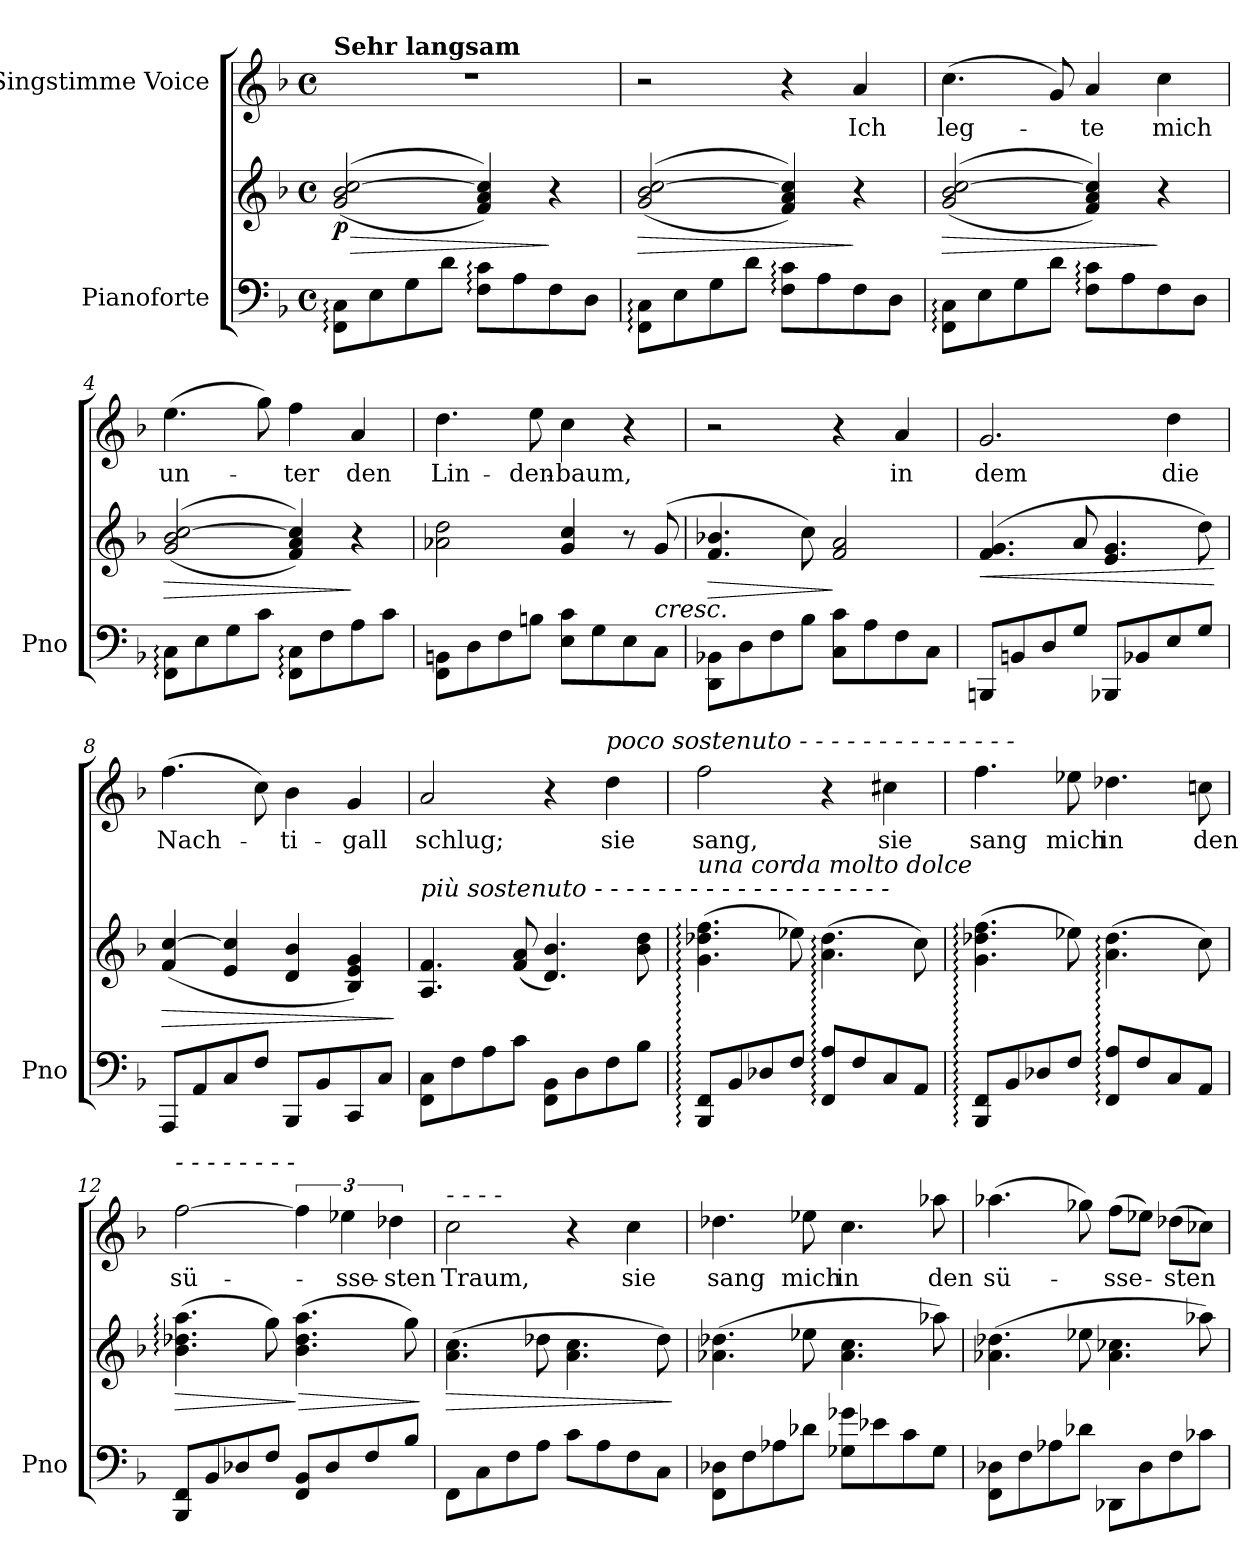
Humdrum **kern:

**kern	**kern	**dynam	**kern	**text
*part2	*part2	*part2	*part1	*part1
*staff3	*staff2	*staff2/3	*staff1	*staff1
*I"Pianoforte	*	*	*I"Singstimme Voice	*
*I'Pno	*	*	*	*
*clefF4	*clefG2	*	*clefG2	*
*k[b-]	*k[b-]	*	*k[b-]	*
*M4/4	*M4/4	*	*M4/4	*
*met(c)	*met(c)	*	*met(c)	*
=1	=1	=1	=1	=1
!	!	!	!LO:TX:a:B:t=Sehr langsam	!
!	!	!LO:HP:b	!	!
!	!	!LO:DY:n=1:b	!	!
8FF\:: 8C\::L	(<(<2g/ 2b-/ [2cc/	> p	1r	.
8E\	.	.	.	.
8G\	.	.	.	.
8d\J	.	.	.	.
8F\:: 8c\::L	4f/ 4a/ 4cc/]))	.	.	.
8A\	.	.	.	.
8F\	4r	]	.	.
8D\J	.	.	.	.
=2	=2	=2	=2	=2
!	!	!LO:HP:b	!	!
8FF\:: 8C\::L	(<(<2g/ 2b-/ [2cc/	>	2r	.
8E\	.	.	.	.
8G\	.	.	.	.
8d\J	.	.	.	.
8F\:: 8c\::L	4f/ 4a/ 4cc/]))	.	4r	.
8A\	.	.	.	.
8F\	4r	]	4a/	Ich
8D\J	.	.	.	.
=3	=3	=3	=3	=3
!	!	!LO:HP:b	!	!
8FF\:: 8C\::L	(<(<2g/ 2b-/ [2cc/	>	(4.cc\	leg-
8E\	.	.	.	.
8G\	.	.	.	.
8d\J	.	.	8g/)	.
8F\:: 8c\::L	4f/ 4a/ 4cc/]))	.	4a/	-te
8A\	.	.	.	.
8F\	4r	]	4cc\	mich
8D\J	.	.	.	.
=4	=4	=4	=4	=4
!	!	!LO:HP:b	!	!
8FF\:: 8C\::L	(<(<2g/ 2b-/ [2cc/	>	(4.ee\	un-
8E\	.	.	.	.
8G\	.	.	.	.
8c\J	.	.	8gg\)	.
8FF\:: 8C\::L	4f/ 4a/ 4cc/]))	.	4ff\	-ter
8F\	.	.	.	.
8A\	4r	]	4a/	den
8c\J	.	.	.	.
=5	=5	=5	=5	=5
8FF\ 8BBn\L	2a-X\ 2dd\	.	4.dd\	Lin-
8D\	.	.	.	.
8F\	.	.	.	.
8Bn\J	.	.	8ee\	-den-
8E\ 8c\L	4g/ 4cc/	.	4cc\	-baum,
8G\	.	.	.	.
8E\	8r	.	4r	.
!	!	!LO:HP:b	!	!
8C\J	(>8g/	<	.	.
=6	=6	=6	=6	=6
!	!	!LO:HP:b	!	!
8DD\ 8BB-X\L	4.f/ 4.b-X/	>	2r	.
8D\	.	.	.	.
8F\	.	.	.	.
8B-\J	8cc\)	[	.	.
8C\ 8c\L	2f/ 2a/	]	4r	.
8A\	.	.	.	.
8F\	.	.	4a/	in
8C\J	.	.	.	.
=7	=7	=7	=7	=7
!	!	!LO:HP:b	!	!
8BBBn/L	(4.f/ 4.g/	<	2.g/	dem
8BBn/	.	.	.	.
8D/	.	.	.	.
8G/J	8a/	.	.	.
8BBB-X/L	4.e/ 4.g/	.	.	.
8BB-X/	.	.	.	.
8E/	.	.	4dd\	die
8G/J	8dd\)	.	.	.
.	.	[	.	.
=8	=8	=8	=8	=8
!	!	!LO:HP:b	!	!
8AAA/L	(4f/ [4cc/	>	(4.ff\	Nach-
8AA/	.	.	.	.
8C/	4e/ 4cc/]	.	.	.
8F/J	.	.	8cc\)	.
8BBB-/L	4d/ 4b-/	.	4b-\	-ti-
8BB-/	.	.	.	.
8CC/	4B-/ 4e/ 4g/)	.	4g/	-gall
8C/J	.	.	.	.
.	.	]	.	.
=9	=9	=9	=9	=9
!	!LO:TX:i:t=più sostenuto   -    -    -    -    -    -    -    -    -    -    -    -    -    -    -    -    -    -    -	!	!	!
8FF\ 8C\L	4.A/ 4.f/	.	2a/	schlug;
8F\	.	.	.	.
8A\	.	.	.	.
8c\J	(8f/ 8a/	.	.	.
8FF\ 8BB-\L	4.d/ 4.b-/)	.	4r	.
8D\	.	.	.	.
!	!	!	!LO:TX:i:t=poco sostenuto    -    -    -    -    -    -    -    -    -    -    -    -    -    -	!
8F\	.	.	4dd\	sie
8B-\J	8b-\ 8dd\	.	.	.
=10	=10	=10	=10	=10
!	!LO:TX:i:t=una corda molto dolce	!	!	!
8BBB-/:: 8FF/::L	(4.g\:: 4.dd-X\:: 4.ff\::	.	2ff\	sang,
8BB-/	.	.	.	.
8D-X/	.	.	.	.
8F/J	8ee-X\)	.	.	.
8FF/:: 8A/::L	(4.a\:: 4.dd-\::	.	4r	.
8F/	.	.	.	.
8C/	.	.	4cc#X\	sie
8AA/J	8cc\)	.	.	.
=11	=11	=11	=11	=11
8BBB-/:: 8FF/::L	(4.g\:: 4.dd-X\:: 4.ff\::	.	4.ff\	sang
8BB-/	.	.	.	.
8D-X/	.	.	.	.
8F/J	8ee-X\)	.	8ee-X\	mich
8FF/:: 8A/::L	(4.a\:: 4.dd-\::	.	4.dd-X\	in
8F/	.	.	.	.
8C/	.	.	.	.
8AA/J	8cc\)	.	8ccn\	den
=12	=12	=12	=12	=12
!	!	!	!LO:TX:i:t=-    -    -    -    -    -    -    -	!
!	!	!LO:HP:b	!	!
8BBB-/ 8FF/L	(4.b-\:: 4.dd-X\:: 4.aa\::	>	[2ff\	sü-
8BB-/	.	.	.	.
8D-X/	.	.	.	.
8F/J	8gg\)	.	.	.
!	!	!LO:HP:n=1:b	!	!
8FF/ 8BB-/L	(4.b-\ 4.dd-\ 4.aa\	] >	6ff\]	.
8D-/	.	.	.	.
.	.	.	6ee-X\	-sse-
8F/	.	.	.	.
.	.	.	6dd-X\	-sten
8B-/J	8gg\)	.	.	.
.	.	]	.	.
=13	=13	=13	=13	=13
!	!	!	!LO:TX:i:t=-    -    -    -	!
!	!	!LO:HP:b	!	!
8FF\L	(4.a\ 4.cc\	>	2cc\	Traum,
8C\	.	.	.	.
8F\	.	.	.	.
8A\J	8dd-X\	.	.	.
8c\L	4.a\ 4.cc\	.	4r	.
8A\	.	.	.	.
8F\	.	.	4cc\	sie
8C\J	8dd-\)	.	.	.
.	.	]	.	.
=14	=14	=14	=14	=14
8FF\ 8D-X\L	(4.a-X\ 4.dd-X\	.	4.dd-X\	sang
8F\	.	.	.	.
8A-X\	.	.	.	.
8d-X\J	8ee-X\	.	8ee-X\	mich
8G-X\ 8g-X\L	4.a-\ 4.cc\	.	4.cc\	in
8e-X\	.	.	.	.
8c\	.	.	.	.
8G-\J	8aa-X\)	.	8aa-X\	den
=15	=15	=15	=15	=15
8FF\ 8D-X\L	(4.a-X\ 4.dd-X\	.	(4.aa-X\	sü-
8F\	.	.	.	.
8A-X\	.	.	.	.
8d-X\J	8ee-X\	.	8gg-X\)	.
8DD-X\L	4.a-\ 4.cc-X\	.	(8ff\L	-sse-
8D-\	.	.	8ee-X\J)	.
8F\	.	.	(8dd-X\L	-sten
8c-X\J	8aa-X\)	.	8cc-X\J)	.
=	=	=	=	=
*-	*-	*-	*-	*-
